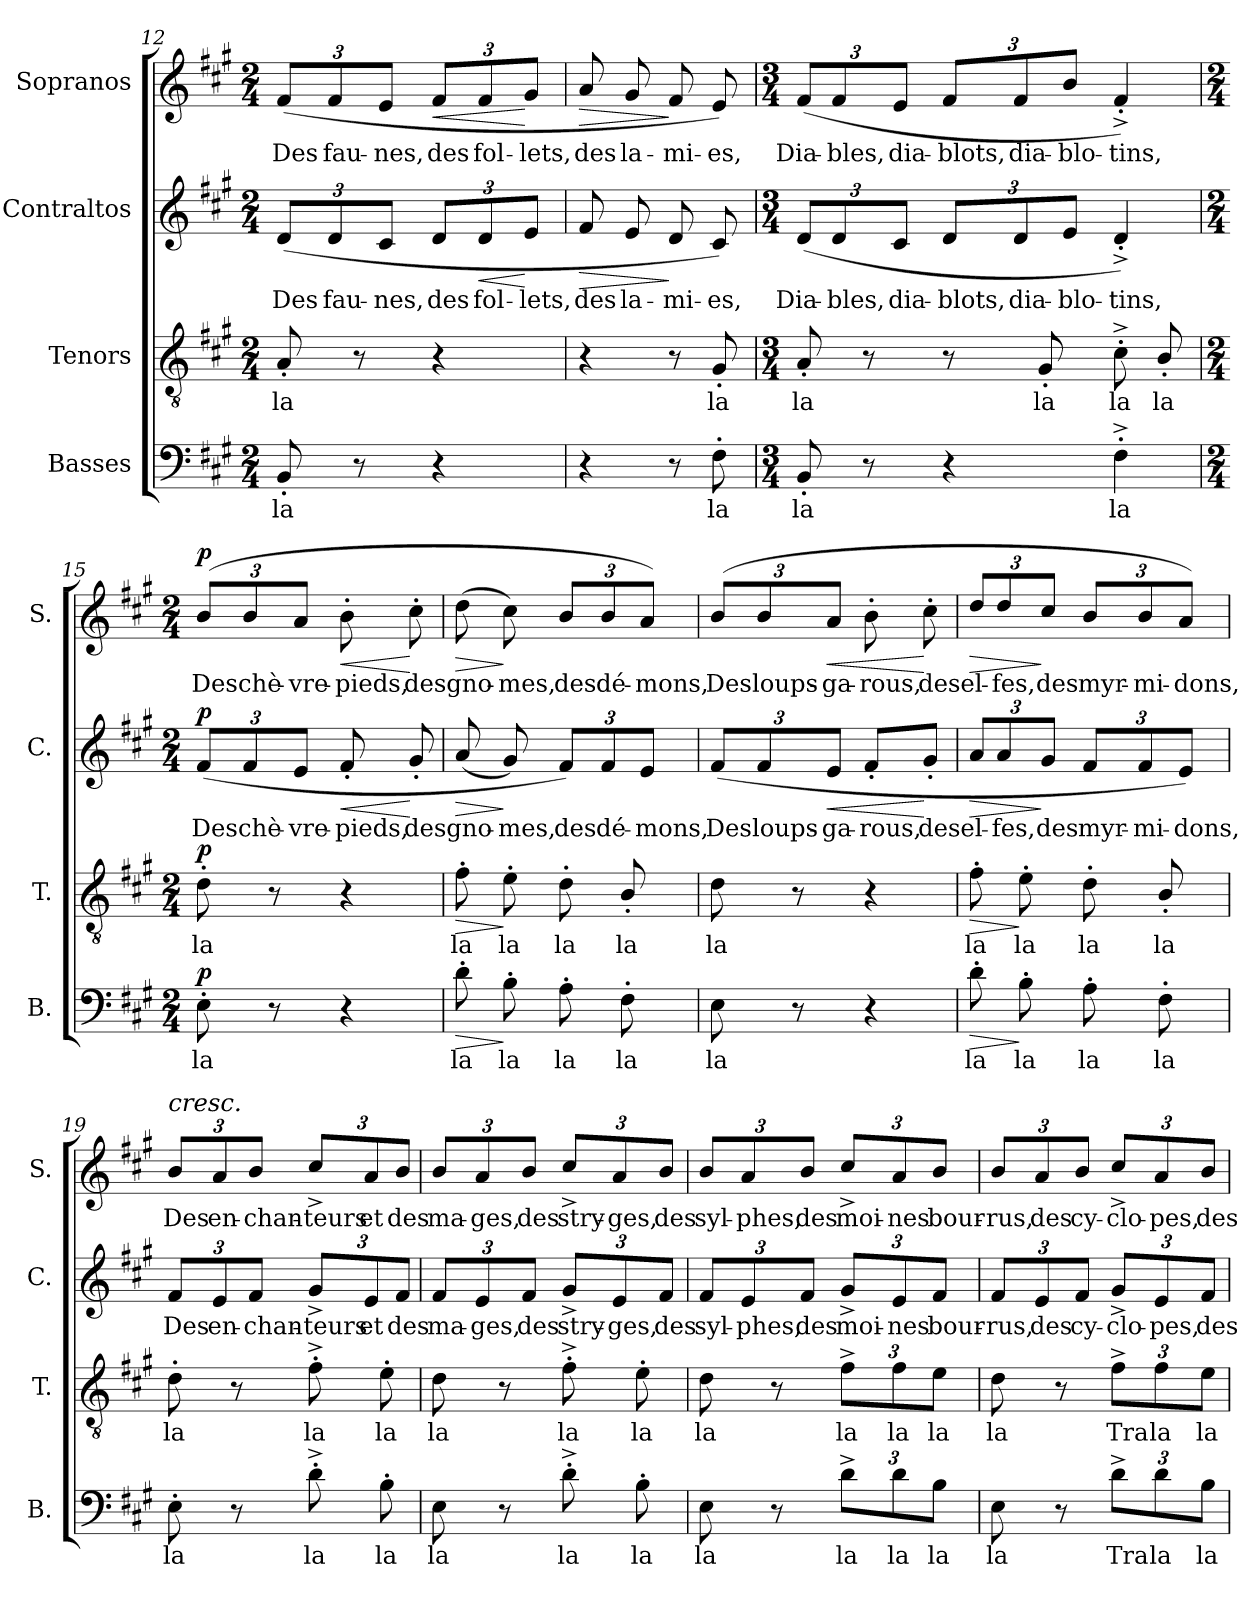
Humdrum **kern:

**kern	**text	**dynam	**kern	**text	**dynam	**kern	**text	**dynam	**kern	**text	**dynam
*part4	*part4	*part4	*part3	*part3	*part3	*part2	*part2	*part2	*part1	*part1	*part1
*staff4	*staff4	*staff4	*staff3	*staff3	*staff3	*staff2	*staff2	*staff2	*staff1	*staff1	*staff1
*I"Basses	*	*	*I"Tenors	*	*	*I"Contraltos	*	*	*I"Sopranos	*	*
*I'B.	*	*	*I'T.	*	*	*I'C.	*	*	*I'S.	*	*
*clefF4	*	*	*clefGv2	*	*	*clefG2	*	*	*clefG2	*	*
*	*	*	*ITrd7c12	*	*	*	*	*	*	*	*
*k[f#c#g#]	*	*	*k[f#c#g#]	*	*	*k[f#c#g#]	*	*	*k[f#c#g#]	*	*
*A:	*	*	*A:	*	*	*A:	*	*	*A:	*	*
*M2/4	*	*	*M2/4	*	*	*M2/4	*	*	*M2/4	*	*
=12	=12	=12	=12	=12	=12	=12	=12	=12	=12	=12	=12
!	!LO:LY:b	!	!	!LO:LY:b	!	!	!	!	!	!	!
*	*	*	*	*	*	*Xbrackettup	*	*	*	*	*
!	!	!	!	!	!	!	!LO:LY:b	!	!	!	!
*	*	*	*	*	*	*	*	*	*Xbrackettup	*	*
!	!	!	!	!	!	!	!	!	!	!LO:LY:b	!
8BB'/	la	.	8AA'/	la	.	(>12d/L	Des	.	(>12f#/L	Des	.
!	!	!	!	!	!	!	!LO:LY:b	!	!	!LO:LY:b	!
.	.	.	.	.	.	12d/	fau-	.	12f#/	fau-	.
8r	.	.	8r	.	.	.	.	.	.	.	.
!	!	!	!	!	!	!	!LO:LY:b	!	!	!LO:LY:b	!
.	.	.	.	.	.	12c#/J	-nes,	.	12e/J	-nes,	.
!	!	!	!	!	!	!	!LO:LY:b	!	!	!LO:LY:b	!LO:HP:b
4r	.	.	4r	.	.	12d/L	des	.	12f#/L	des	<
!	!	!	!	!	!	!	!LO:LY:b	!LO:HP:b	!	!LO:LY:b	!
.	.	.	.	.	.	12d/	fol-	<	12f#/	fol-	.
!	!	!	!	!	!	!	!LO:LY:b	!	!	!LO:LY:b	!
.	.	.	.	.	.	12e/J	-lets,	[	12g#/J	-lets,	[
=13	=13	=13	=13	=13	=13	=13	=13	=13	=13	=13	=13
!	!	!	!	!	!	!	!LO:LY:b	!LO:HP:b	!	!LO:LY:b	!LO:HP:b
4r	.	.	4r	.	.	8f#/	des	>	8a/	des	>
!	!	!	!	!	!	!	!LO:LY:b	!	!	!LO:LY:b	!
.	.	.	.	.	.	8e/	la-	.	8g#/	la-	.
!	!	!	!	!	!	!	!LO:LY:b	!	!	!LO:LY:b	!
8r	.	.	8r	.	.	8d/	-mi-	]	8f#/	-mi-	]
!	!LO:LY:b	!	!	!LO:LY:b	!	!	!LO:LY:b	!	!	!LO:LY:b	!
8F#'\	la	.	8GG#'/	la	.	8c#/)	-es,	.	8e/)	-es,	.
!!LO:LB:g=z
=14	=14	=14	=14	=14	=14	=14	=14	=14	=14	=14	=14
*M3/4	*	*	*M3/4	*	*	*M3/4	*	*	*M3/4	*	*
!	!LO:LY:b	!	!	!LO:LY:b	!	!	!LO:LY:b	!	!	!LO:LY:b	!
8BB'/	la	.	8AA'/	la	.	(<12d/L	Dia-	.	(<12f#/L	Dia-	.
!	!	!	!	!	!	!	!LO:LY:b	!	!	!LO:LY:b	!
.	.	.	.	.	.	12d/	-bles,	.	12f#/	-bles,	.
8r	.	.	8r	.	.	.	.	.	.	.	.
!	!	!	!	!	!	!	!LO:LY:b	!	!	!LO:LY:b	!
.	.	.	.	.	.	12c#/J	dia-	.	12e/J	dia-	.
!	!	!	!	!	!	!	!LO:LY:b	!	!	!LO:LY:b	!
4r	.	.	8r	.	.	12d/L	-blots,	.	12f#/L	-blots,	.
!	!	!	!	!	!	!	!LO:LY:b	!	!	!LO:LY:b	!
.	.	.	.	.	.	12d/	dia-	.	12f#/	dia-	.
!	!	!	!	!LO:LY:b	!	!	!	!	!	!	!
.	.	.	8GG#'/	la	.	.	.	.	.	.	.
!	!	!	!	!	!	!	!LO:LY:b	!	!	!LO:LY:b	!
.	.	.	.	.	.	12e/J	-blo-	.	12b/J	-blo-	.
!	!LO:LY:b	!	!	!LO:LY:b	!	!	!LO:LY:b	!	!	!LO:LY:b	!
4F#'^\	la	.	8C#'^\	la	.	4d'^/)	-tins,	.	4f#'^/)	-tins,	.
!	!	!	!	!LO:LY:b	!	!	!	!	!	!	!
.	.	.	8BB'/	la	.	.	.	.	.	.	.
=15	=15	=15	=15	=15	=15	=15	=15	=15	=15	=15	=15
*M2/4	*	*	*M2/4	*	*	*M2/4	*	*	*M2/4	*	*
!	!LO:LY:b	!LO:DY:a	!	!LO:LY:b	!LO:DY:a	!	!LO:LY:b	!LO:DY:a	!	!LO:LY:b	!LO:DY:a
8E'\	la	p	8D'\	la	p	(>12f#/L	Des	p	(>12b/L	Des	p
!	!	!	!	!	!	!	!LO:LY:b	!	!	!LO:LY:b	!
.	.	.	.	.	.	12f#/	chè-	.	12b/	chè-	.
8r	.	.	8r	.	.	.	.	.	.	.	.
!	!	!	!	!	!	!	!LO:LY:b	!	!	!LO:LY:b	!
.	.	.	.	.	.	12e/J	-vre-	.	12a/J	-vre-	.
!	!	!	!	!	!	!	!LO:LY:b	!LO:HP:b	!	!LO:LY:b	!LO:HP:b
4r	.	.	4r	.	.	8f#'/	-pieds,	<	8b'\	-pieds,	<
!	!	!	!	!	!	!	!LO:LY:b	!	!	!LO:LY:b	!
.	.	.	.	.	.	8g#'/	des	[	8cc#'\	des	[
=16	=16	=16	=16	=16	=16	=16	=16	=16	=16	=16	=16
!	!LO:LY:b	!LO:HP:b	!	!LO:LY:b	!LO:HP:b	!	!LO:LY:b	!LO:HP:b	!	!LO:LY:b	!LO:HP:b
8d'\	la	>	8F#'\	la	>	(<8a/	gno-	>	(>8dd\	gno-	>
!	!LO:LY:b	!	!	!LO:LY:b	!	!	!LO:LY:b	!	!	!LO:LY:b	!
8B'\	la	]	8E'\	la	]	8g#/)	-mes,	]	8cc#\)	-mes,	]
!	!LO:LY:b	!	!	!LO:LY:b	!	!	!LO:LY:b	!	!	!LO:LY:b	!
8A'\	la	.	8D'\	la	.	12f#/L)	des	.	12b/L	des	.
!	!	!	!	!	!	!	!LO:LY:b	!	!	!LO:LY:b	!
.	.	.	.	.	.	12f#/	dé-	.	12b/	dé-	.
!	!LO:LY:b	!	!	!LO:LY:b	!	!	!	!	!	!	!
8F#'\	la	.	8BB'/	la	.	.	.	.	.	.	.
!	!	!	!	!	!	!	!LO:LY:b	!	!	!LO:LY:b	!
.	.	.	.	.	.	12e/J	-mons,	.	12a/J)	-mons,	.
!!LO:PB:g=z
=17	=17	=17	=17	=17	=17	=17	=17	=17	=17	=17	=17
!	!LO:LY:b	!	!	!LO:LY:b	!	!	!LO:LY:b	!	!	!LO:LY:b	!
8E\	la	.	8D\	la	.	(>12f#/L	Des	.	(>12b/L	Des	.
!	!	!	!	!	!	!	!LO:LY:b	!	!	!LO:LY:b	!
.	.	.	.	.	.	12f#/	loups-	.	12b/	loups-	.
8r	.	.	8r	.	.	.	.	.	.	.	.
!	!	!	!	!	!	!	!LO:LY:b	!LO:HP:b	!	!LO:LY:b	!LO:HP:b
.	.	.	.	.	.	12e/J	-ga-	<	12a/J	-ga-	<
!	!	!	!	!	!	!	!LO:LY:b	!	!	!LO:LY:b	!
4r	.	.	4r	.	.	8f#'/L	-rous,	.	8b'\	-rous,	.
!	!	!	!	!	!	!	!LO:LY:b	!	!	!LO:LY:b	!
.	.	.	.	.	.	8g#'/J	des	[	8cc#'\	des	[
=18	=18	=18	=18	=18	=18	=18	=18	=18	=18	=18	=18
!	!LO:LY:b	!LO:HP:b	!	!LO:LY:b	!LO:HP:b	!	!LO:LY:b	!LO:HP:b	!	!LO:LY:b	!LO:HP:b
8d'\	la	>	8F#'\	la	>	12a/L	el-	>	12dd/L	el-	>
!	!	!	!	!	!	!	!LO:LY:b	!	!	!LO:LY:b	!
.	.	.	.	.	.	12a/	-fes,	.	12dd/	-fes,	.
!	!LO:LY:b	!	!	!LO:LY:b	!	!	!	!	!	!	!
8B'\	la	]	8E'\	la	]	.	.	.	.	.	.
!	!	!	!	!	!	!	!LO:LY:b	!	!	!LO:LY:b	!
.	.	.	.	.	.	12g#/J	des	]	12cc#/J	des	]
!	!LO:LY:b	!	!	!LO:LY:b	!	!	!LO:LY:b	!	!	!LO:LY:b	!
8A'\	la	.	8D'\	la	.	12f#/L	myr-	.	12b/L	myr-	.
!	!	!	!	!	!	!	!LO:LY:b	!	!	!LO:LY:b	!
.	.	.	.	.	.	12f#/	-mi-	.	12b/	-mi-	.
!	!LO:LY:b	!	!	!LO:LY:b	!	!	!	!	!	!	!
8F#'\	la	.	8BB'/	la	.	.	.	.	.	.	.
!	!	!	!	!	!	!	!LO:LY:b	!	!	!LO:LY:b	!
.	.	.	.	.	.	12e/J)	-dons,	.	12a/J)	-dons,	.
=19	=19	=19	=19	=19	=19	=19	=19	=19	=19	=19	=19
!	!	!	!	!	!	!	!	!	!LO:TX:a:i:t=cresc.	!	!
!	!LO:LY:b	!	!	!LO:LY:b	!	!	!LO:LY:b	!	!	!LO:LY:b	!
8E'\	la	.	8D'\	la	.	12f#/L	Des	.	12b/L	Des	.
!	!	!	!	!	!	!	!LO:LY:b	!	!	!LO:LY:b	!
.	.	.	.	.	.	12e/	en-	.	12a/	en-	.
8r	.	.	8r	.	.	.	.	.	.	.	.
!	!	!	!	!	!	!	!LO:LY:b	!	!	!LO:LY:b	!
.	.	.	.	.	.	12f#/J	-chan-	.	12b/J	-chan-	.
!	!LO:LY:b	!	!	!LO:LY:b	!	!	!LO:LY:b	!	!	!LO:LY:b	!
8d'^\	la	.	8F#'^\	la	.	12g#^/L	-teurs	.	12cc#^/L	-teurs	.
!	!	!	!	!	!	!	!LO:LY:b	!	!	!LO:LY:b	!
.	.	.	.	.	.	12e/	et	.	12a/	et	.
!	!LO:LY:b	!	!	!LO:LY:b	!	!	!	!	!	!	!
8B'\	la	.	8E'\	la	.	.	.	.	.	.	.
!	!	!	!	!	!	!	!LO:LY:b	!	!	!LO:LY:b	!
.	.	.	.	.	.	12f#/J	des	.	12b/J	des	.
=20	=20	=20	=20	=20	=20	=20	=20	=20	=20	=20	=20
!	!LO:LY:b	!	!	!LO:LY:b	!	!	!LO:LY:b	!	!	!LO:LY:b	!
8E\	la	.	8D\	la	.	12f#/L	ma-	.	12b/L	ma-	.
!	!	!	!	!	!	!	!LO:LY:b	!	!	!LO:LY:b	!
.	.	.	.	.	.	12e/	-ges,	.	12a/	-ges,	.
8r	.	.	8r	.	.	.	.	.	.	.	.
!	!	!	!	!	!	!	!LO:LY:b	!	!	!LO:LY:b	!
.	.	.	.	.	.	12f#/J	des	.	12b/J	des	.
!	!LO:LY:b	!	!	!LO:LY:b	!	!	!LO:LY:b	!	!	!LO:LY:b	!
8d'^\	la	.	8F#'^\	la	.	12g#^/L	stry-	.	12cc#^/L	stry-	.
!	!	!	!	!	!	!	!LO:LY:b	!	!	!LO:LY:b	!
.	.	.	.	.	.	12e/	-ges,	.	12a/	-ges,	.
!	!LO:LY:b	!	!	!LO:LY:b	!	!	!	!	!	!	!
8B'\	la	.	8E'\	la	.	.	.	.	.	.	.
!	!	!	!	!	!	!	!LO:LY:b	!	!	!LO:LY:b	!
.	.	.	.	.	.	12f#/J	des	.	12b/J	des	.
!!LO:LB:g=z
=21	=21	=21	=21	=21	=21	=21	=21	=21	=21	=21	=21
!	!LO:LY:b	!	!	!LO:LY:b	!	!	!LO:LY:b	!	!	!LO:LY:b	!
8E\	la	.	8D\	la	.	12f#/L	syl-	.	12b/L	syl-	.
!	!	!	!	!	!	!	!LO:LY:b	!	!	!LO:LY:b	!
.	.	.	.	.	.	12e/	-phes,	.	12a/	-phes,	.
8r	.	.	8r	.	.	.	.	.	.	.	.
!	!	!	!	!	!	!	!LO:LY:b	!	!	!LO:LY:b	!
.	.	.	.	.	.	12f#/J	des	.	12b/J	des	.
*Xbrackettup	*	*	*	*	*	*	*	*	*	*	*
!	!LO:LY:b	!	!	!	!	!	!	!	!	!	!
*	*	*	*Xbrackettup	*	*	*	*	*	*	*	*
!	!	!	!	!LO:LY:b	!	!	!LO:LY:b	!	!	!LO:LY:b	!
12d^\L	la	.	12F#^\L	la	.	12g#^/L	moi-	.	12cc#^/L	moi-	.
!	!LO:LY:b	!	!	!LO:LY:b	!	!	!LO:LY:b	!	!	!LO:LY:b	!
12d\	la	.	12F#\	la	.	12e/	-nes	.	12a/	-nes	.
!	!LO:LY:b	!	!	!LO:LY:b	!	!	!LO:LY:b	!	!	!LO:LY:b	!
12B\J	la	.	12E\J	la	.	12f#/J	bour-	.	12b/J	bour-	.
=22	=22	=22	=22	=22	=22	=22	=22	=22	=22	=22	=22
!	!LO:LY:b	!	!	!LO:LY:b	!	!	!LO:LY:b	!	!	!LO:LY:b	!
8E\	la	.	8D\	la	.	12f#/L	-rus,	.	12b/L	-rus,	.
!	!	!	!	!	!	!	!LO:LY:b	!	!	!LO:LY:b	!
.	.	.	.	.	.	12e/	des	.	12a/	des	.
8r	.	.	8r	.	.	.	.	.	.	.	.
!	!	!	!	!	!	!	!LO:LY:b	!	!	!LO:LY:b	!
.	.	.	.	.	.	12f#/J	cy-	.	12b/J	cy-	.
!	!LO:LY:b	!	!	!LO:LY:b	!	!	!LO:LY:b	!	!	!LO:LY:b	!
12d^\L	Tra	.	12F#^\L	Tra	.	12g#^/L	-clo-	.	12cc#^/L	-clo-	.
!	!LO:LY:b	!	!	!LO:LY:b	!	!	!LO:LY:b	!	!	!LO:LY:b	!
12d\	la	.	12F#\	la	.	12e/	-pes,	.	12a/	-pes,	.
!	!LO:LY:b	!	!	!LO:LY:b	!	!	!LO:LY:b	!	!	!LO:LY:b	!
12B\J	la	.	12E\J	la	.	12f#/J	des	.	12b/J	des	.
=	=	=	=	=	=	=	=	=	=	=	=
*-	*-	*-	*-	*-	*-	*-	*-	*-	*-	*-	*-
